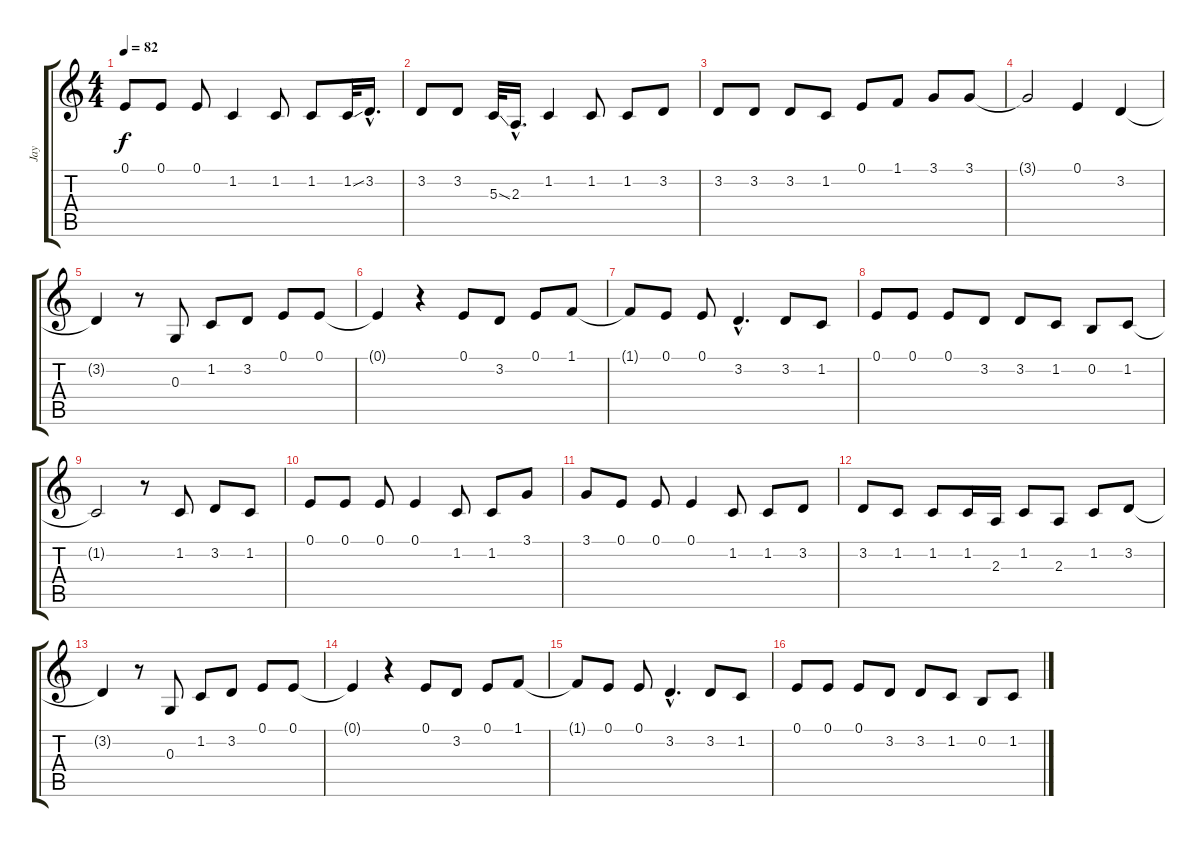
\track ("Jay" "Jay") {instrument clarinet}
\staff {score tabs}
\tuning (E4 B3 G3 D3 A2 E2) {hide}
\ts (4 4)
\tempo 82
\clef g2
\ks c
0.1.8{dy f} 0.1.8 0.1.8 1.2.4 1.2.8 1.2.8 1.2{ss}.32 3.2{hac}.16{d} |
3.2.8 3.2.8 5.3{ss}.32 2.3{hac}.16{d} 1.2.4 1.2.8 1.2.8 3.2.8 |
3.2.8 3.2.8 3.2.8 1.2.8 0.1.8 1.1.8 3.1.8 3.1.8 |
3.1{t}.2 0.1.4 3.2.4 |
3.2{t}.4 r.8 0.3.8 1.2.8 3.2.8 0.1.8 0.1.8 |
0.1{t}.4 r.4 0.1.8 3.2.8 0.1.8 1.1.8 |
1.1{t}.8 0.1.8 0.1.8 3.2{hac}.4{d} 3.2.8 1.2.8 |
0.1.8 0.1.8 0.1.8 3.2.8 3.2.8 1.2.8 0.2.8 1.2.8 |
1.2{t}.2 r.8 1.2.8 3.2.8 1.2.8 |
0.1.8 0.1.8 0.1.8 0.1.4 1.2.8 1.2.8 3.1.8 |
3.1.8 0.1.8 0.1.8 0.1.4 1.2.8 1.2.8 3.2.8 |
3.2.8 1.2.8 1.2.8 1.2.16 2.3.16 1.2.8 2.3.8 1.2.8 3.2.8 |
3.2{t}.4 r.8 0.3.8 1.2.8 3.2.8 0.1.8 0.1.8 |
0.1{t}.4 r.4 0.1.8 3.2.8 0.1.8 1.1.8 |
1.1{t}.8 0.1.8 0.1.8 3.2{hac}.4{d} 3.2.8 1.2.8 |
0.1.8 0.1.8 0.1.8 3.2.8 3.2.8 1.2.8 0.2.8 1.2.8
